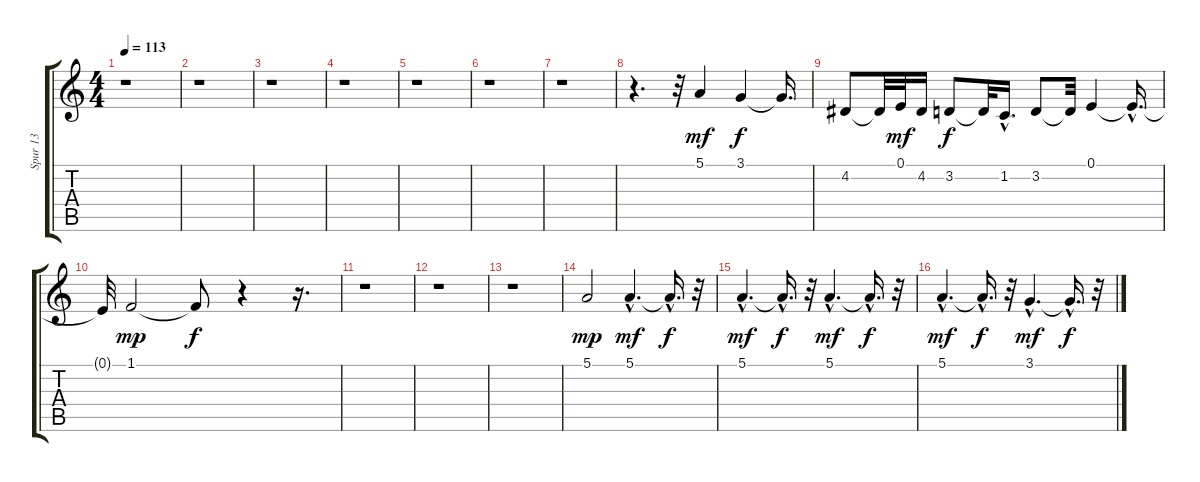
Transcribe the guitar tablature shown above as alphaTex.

\track ("Spur 13" "Spur 13") {instrument sopranosax}
\staff {score tabs}
\tuning (E4 B3 G3 D3 A2 E2) {hide}
\ts (4 4)
\tempo 113
\clef g2
\ks c
r.1{dy mf} |
r.1 |
r.1 |
r.1 |
r.1 |
r.1 |
r.1 |
r.4{d} r.32 5.1.4 3.1.4{dy f} 3.1{t}.16{d} |
4.2.8 4.2{t}.32 0.1.32{dy mf} 4.2.16 3.2.8{dy f} 3.2{t}.32 1.2{hac}.16{d} 3.2.8 3.2{t}.32 0.1.4 0.1{hac t}.16{d} |
0.1{t}.32 1.1.2{dy mp} 1.1{t}.8{dy f} r.4 r.16{d} |
r.1 |
r.1 |
r.1 |
5.1.2{dy mp} 5.1{hac}.4{d dy mf} 5.1{hac t}.16{d dy f} r.32 |
5.1{hac}.4{d dy mf} 5.1{hac t}.16{d dy f} r.32 5.1{hac}.4{d dy mf} 5.1{hac t}.16{d dy f} r.32 |
5.1{hac}.4{d dy mf} 5.1{hac t}.16{d dy f} r.32 3.1{hac}.4{d dy mf} 3.1{hac t}.16{d dy f} r.32
